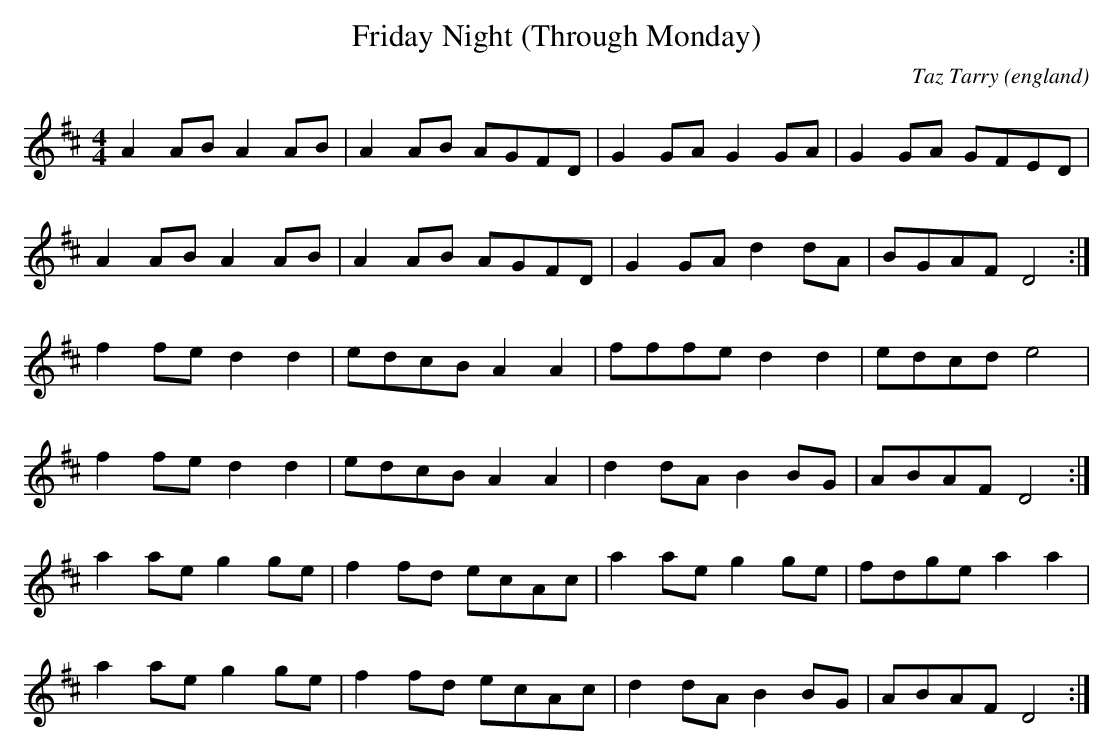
X:1
T:Friday Night (Through Monday)
O:england
M:4/4
L:1/8
C:Taz Tarry
K:D
A2AB A2AB|A2AB AGFD|G2GAG2GA|G2GA GFED|
A2AB A2AB|A2AB AGFD|G2GAd2dA|BGAFD4:|
f2fed2d2|edcBA2A2|fffed2d2|edcde4|
f2fed2d2|edcBA2A2|d2dAB2BG|ABAFD4:|
a2aeg2ge|f2fd ecAc|a2aeg2ge|fdge a2a2|
a2aeg2ge|f2fd ecAc|d2dAB2BG|ABAF D4:|
